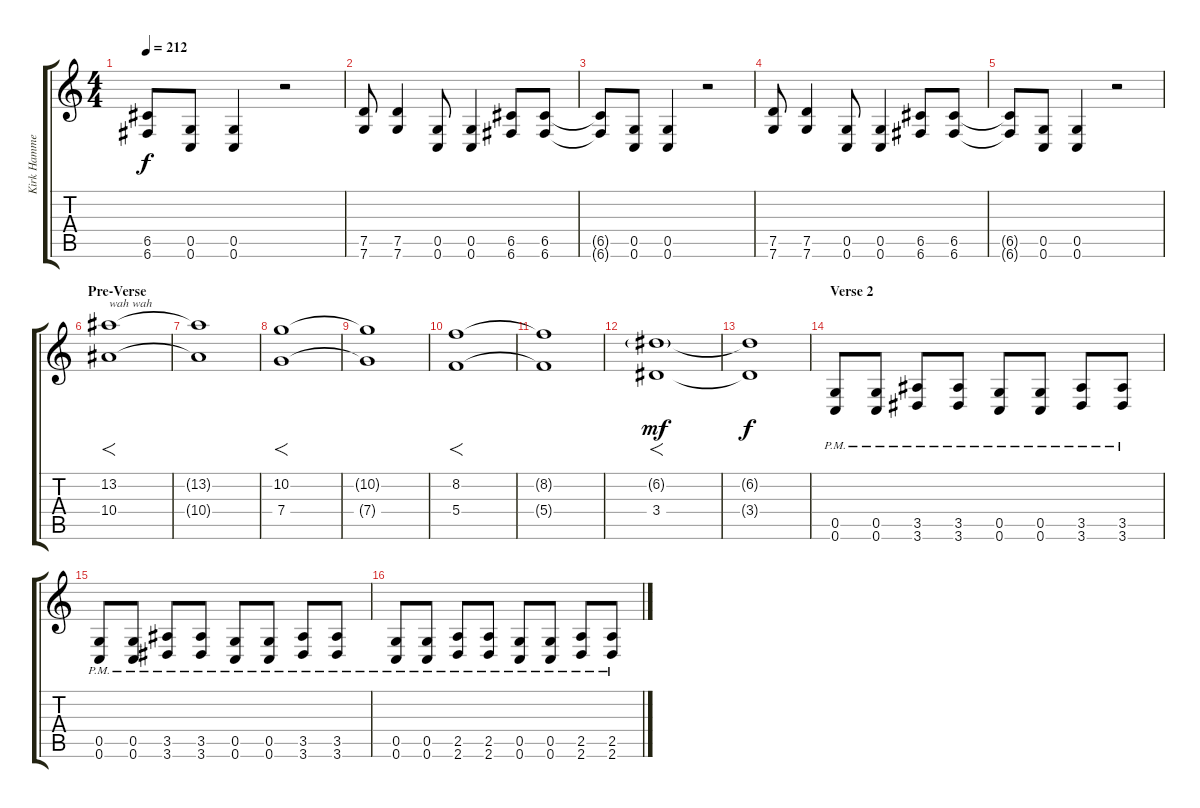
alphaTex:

\track ("Kirk Hammet" "Kirk Hamme") {instrument overdrivenguitar}
\staff {score tabs}
\tuning (D4 A3 F3 C3 G2 C2) {hide}
\ts (4 4)
\tempo 212
\clef g2
\ks c
(6.5{t} 6.6{t}).8{dy f} (0.5 0.6).8 (0.5 0.6).4 r.2 |
(7.5 7.6).8 (7.5 7.6).4 (0.5 0.6).8 (0.5 0.6).4 (6.5 6.6).8 (6.5 6.6).8 |
(6.5{t} 6.6{t}).8 (0.5 0.6).8 (0.5 0.6).4 r.2 |
(7.5 7.6).8 (7.5 7.6).4 (0.5 0.6).8 (0.5 0.6).4 (6.5 6.6).8 (6.5 6.6).8 |
(6.5{t} 6.6{t}).8 (0.5 0.6).8 (0.5 0.6).4 r.2 |
\section ("" "Pre-Verse")
(13.2 10.4).1{f txt "wah wah" volume 11} |
(13.2{t} 10.4{t}).1 |
(10.2 7.4).1{f} |
(10.2{t} 7.4{t}).1 |
(8.2 5.4).1{f} |
(8.2{t} 5.4{t}).1 |
(6.2{g} 3.4).1{f dy mf} |
(6.2{t} 3.4{t}).1{dy f} |
\section ("" "Verse 2")
(0.5{pm} 0.6).8{volume 13 instrument electricguitarmuted} (0.5{pm} 0.6).8 (3.5{pm} 3.6).8 (3.5{pm} 3.6).8 (0.5{pm} 0.6).8 (0.5{pm} 0.6).8 (3.5{pm} 3.6).8 (3.5{pm} 3.6).8 |
(0.5{pm} 0.6).8 (0.5{pm} 0.6).8 (3.5{pm} 3.6).8 (3.5{pm} 3.6).8 (0.5{pm} 0.6).8 (0.5{pm} 0.6).8 (3.5{pm} 3.6).8 (3.5{pm} 3.6).8 |
(0.5{pm} 0.6).8 (0.5{pm} 0.6).8 (2.5{pm} 2.6).8 (2.5{pm} 2.6).8 (0.5{pm} 0.6).8 (0.5{pm} 0.6).8 (2.5{pm} 2.6).8 (2.5{pm} 2.6).8
